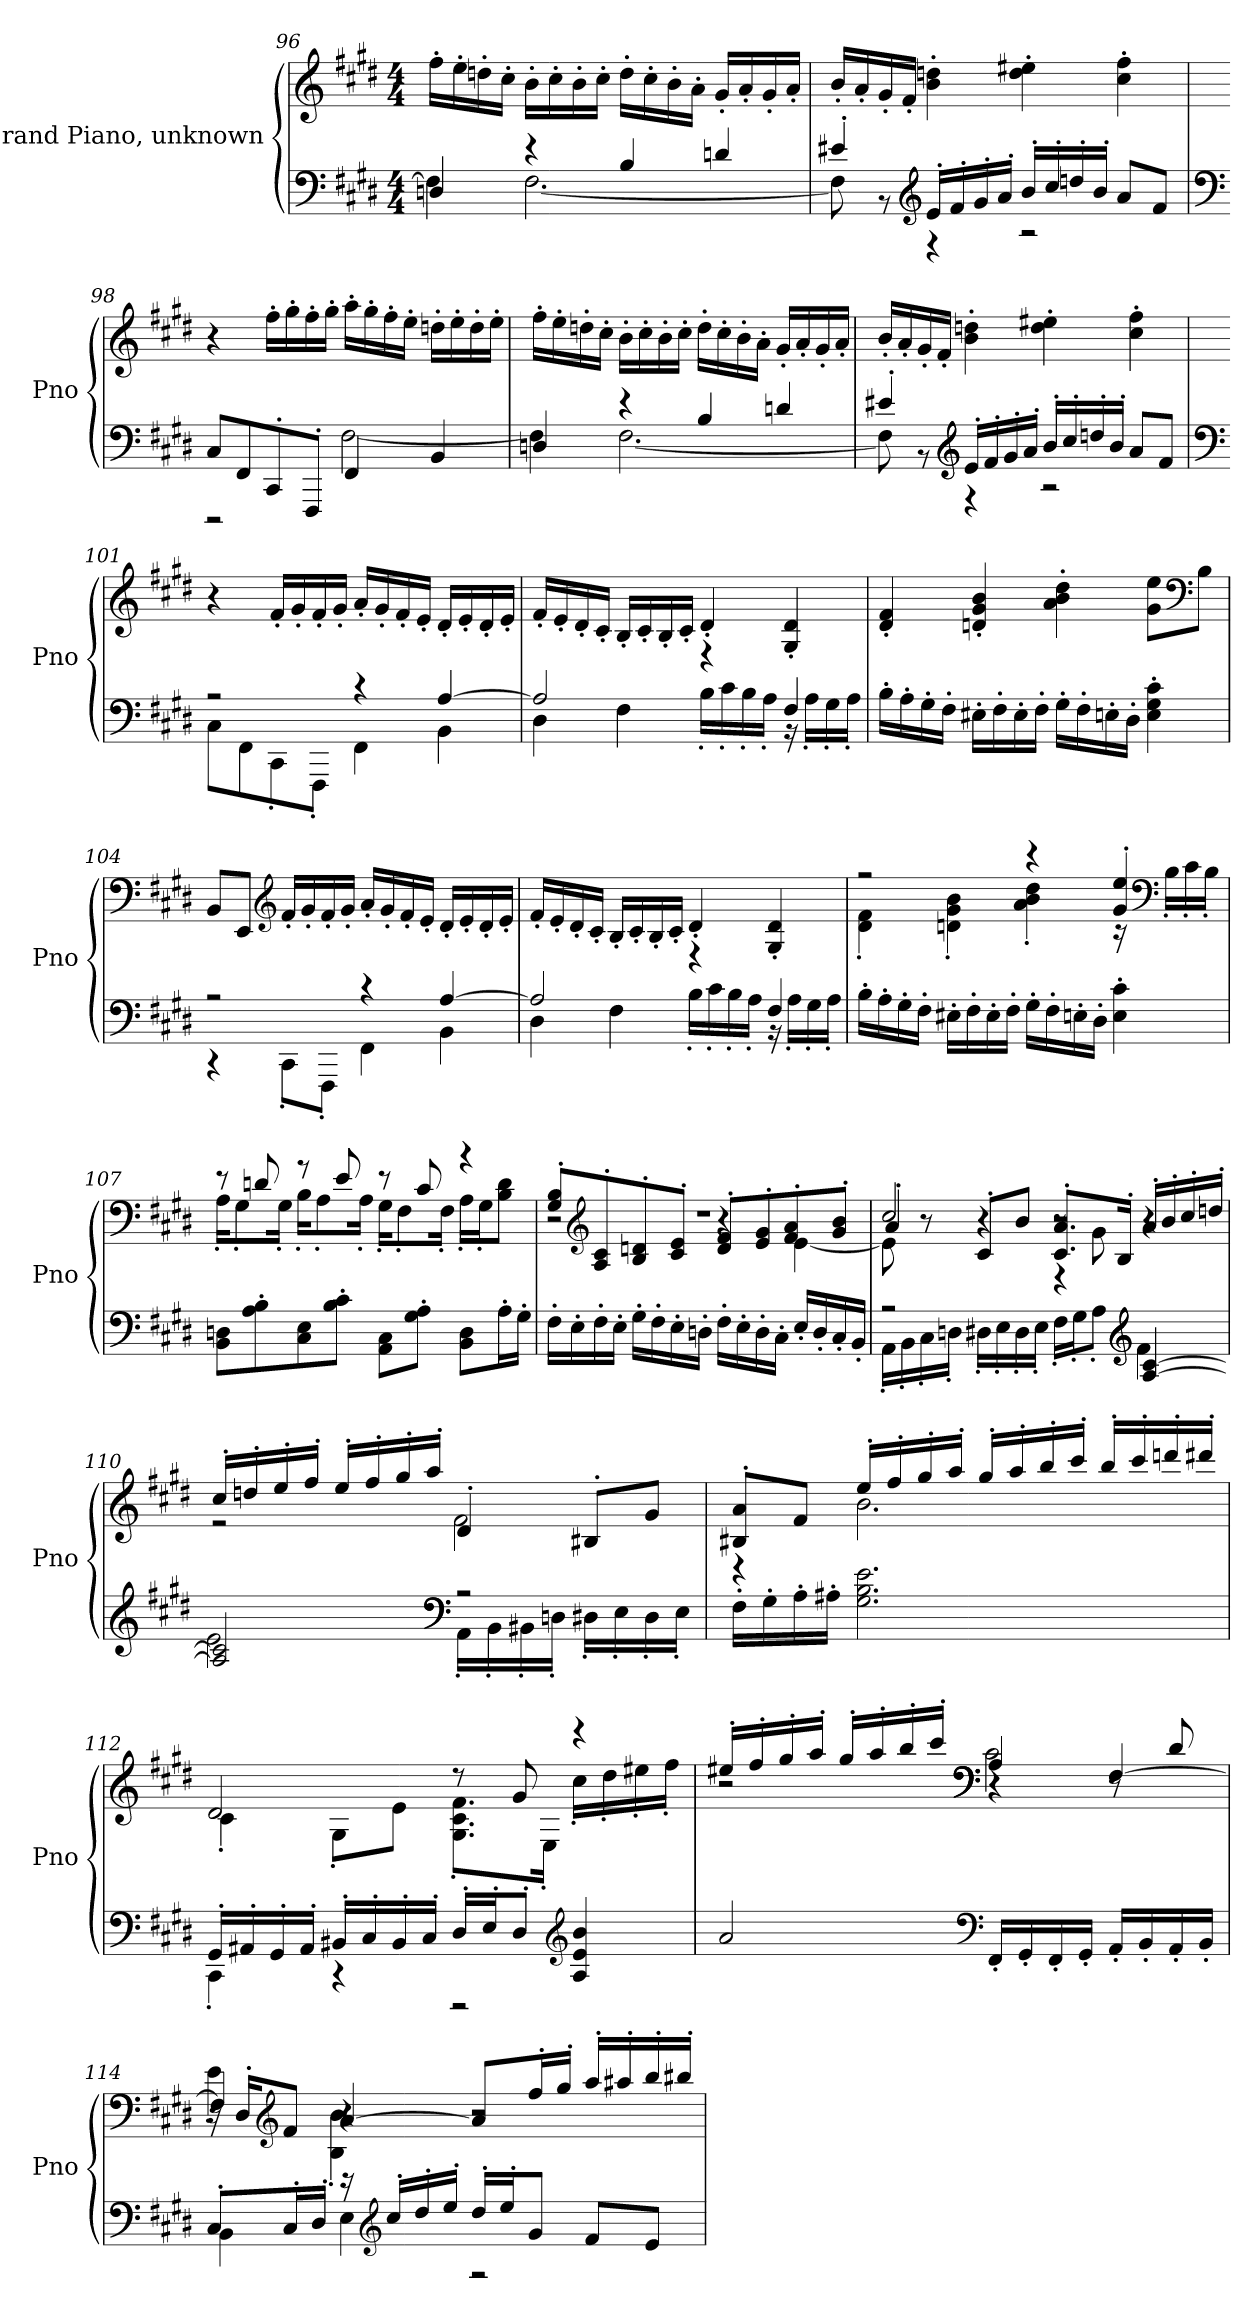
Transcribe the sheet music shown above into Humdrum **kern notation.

**kern	**kern
*part1	*part1
*staff2	*staff1
*I"Grand Piano, unknown	*
*I'Pno	*
*clefF4	*clefG2
*k[f#c#g#d#]	*k[f#c#g#d#]
*M4/4	*M4/4
=96	=96
*^	*
4Dn/	4F#\]	16ff#'\LL
.	.	16ee'\
.	.	16ddn'\
.	.	16cc#'\JJ
4r	[2.F#\	16b'\LL
.	.	16cc#'\
.	.	16b'\
.	.	16cc#'\JJ
4B/	.	16dd'\LL
.	.	16cc#'\
.	.	16b'\
.	.	16a'\JJ
4dn/	.	16g#'/LL
.	.	16a'/
.	.	16g#'/
.	.	16a'/JJ
!!LO:LB:g=z
=97	=97	=97
4e#X'/	8F#\]	16b'/LL
.	.	16a'/
.	8r	16g#'/
.	.	16f#'/JJ
*clefG2	*	*
16e#'/LL	4r	4b\' 4ddn\'
16f#'/	.	.
16g#'/	.	.
16a'/JJ	.	.
16b'/LL	2r	4dd\' 4ee#X\'
16cc#'/	.	.
16ddn'/	.	.
16b'/JJ	.	.
8a/L	.	4cc#\' 4ff#\'
8f#/J	.	.
=98	=98	=98
*clefF4	*	*
8C#/L	2r	4r
8FF#/	.	.
8CC#'/	.	16ff#'\LL
.	.	16gg#'\
8FFF#'/J	.	16ff#'\
.	.	16gg#'\JJ
4FF#/	[2F#\	16aa'\LL
.	.	16gg#'\
.	.	16ff#'\
.	.	16ee'\JJ
4BB/	.	16ddn'\LL
.	.	16ee'\
.	.	16dd'\
.	.	16ee'\JJ
!!LO:LB:g=z
=99	=99	=99
4Dn/	4F#\]	16ff#'\LL
.	.	16ee'\
.	.	16ddn'\
.	.	16cc#'\JJ
4r	[2.F#\	16b'\LL
.	.	16cc#'\
.	.	16b'\
.	.	16cc#'\JJ
4B/	.	16dd'\LL
.	.	16cc#'\
.	.	16b'\
.	.	16a'\JJ
4dn/	.	16g#'/LL
.	.	16a'/
.	.	16g#'/
.	.	16a'/JJ
=100	=100	=100
4e#X'/	8F#\]	16b'/LL
.	.	16a'/
.	8r	16g#'/
.	.	16f#'/JJ
*clefG2	*	*
16e#'/LL	4r	4b\' 4ddn\'
16f#'/	.	.
16g#'/	.	.
16a'/JJ	.	.
16b'/LL	2r	4dd\' 4ee#X\'
16cc#'/	.	.
16ddn'/	.	.
16b'/JJ	.	.
8a/L	.	4cc#\' 4ff#\'
8f#/J	.	.
!!LO:PB:g=z
=101	=101	=101
*clefF4	*	*
2r	8C#\L	4r
.	8FF#\	.
.	8CC#'\	16f#'/LL
.	.	16g#'/
.	8FFF#'\J	16f#'/
.	.	16g#'/JJ
4r	4FF#\	16a'/LL
.	.	16g#'/
.	.	16f#'/
.	.	16e'/JJ
[4A/	4BB\	16d#'/LL
.	.	16e'/
.	.	16d#'/
.	.	16e'/JJ
=102	=102	=102
2A/]	4D#\	16f#'/LL
.	.	16e'/
.	.	16d#'/
.	.	16c#'/JJ
.	4F#\	16B'/LL
.	.	16c#'/
.	.	16B'/
.	.	16c#'/JJ
4r	16B'\LL	4d#'/
.	16c#'\	.
.	16B'\	.
.	16A'\JJ	.
4F#/	16r	4G#/' 4d#/'
.	16A'\LL	.
.	16G#'\	.
.	16A'\JJ	.
*v	*v	*
!!LO:LB:g=z
=103	=103
16B'\LL	4d#/' 4f#/'
16A'\	.
16G#'\	.
16F#'\JJ	.
16E#X'\LL	4dn/' 4g#/' 4b/'
16F#'\	.
16E#'\	.
16F#'\JJ	.
16G#'\LL	4a\' 4b\' 4dd#\'
16F#'\	.
16En'\	.
16D#'\JJ	.
4E\' 4G#\' 4c#\'	8g#\ 8ee\L
*	*clefF4
.	8B\J
=104	=104
*^	*
2r	4r	8BB/L
.	.	8EE/J
*	*	*clefG2
.	8CC#'\L	16f#'/LL
.	.	16g#'/
.	8FFF#'\J	16f#'/
.	.	16g#'/JJ
4r	4FF#\	16a'/LL
.	.	16g#'/
.	.	16f#'/
.	.	16e'/JJ
[4A/	4BB\	16d#'/LL
.	.	16e'/
.	.	16d#'/
.	.	16e'/JJ
!!LO:LB:g=z
=105	=105	=105
2A/]	4D#\	16f#'/LL
.	.	16e'/
.	.	16d#'/
.	.	16c#'/JJ
.	4F#\	16B'/LL
.	.	16c#'/
.	.	16B'/
.	.	16c#'/JJ
4r	16B'\LL	4d#'/
.	16c#'\	.
.	16B'\	.
.	16A'\JJ	.
4F#/	16r	4G#/' 4d#/'
.	16A'\LL	.
.	16G#'\	.
.	16A'\JJ	.
*v	*v	*
=106	=106
*	*^
16B'\LL	2r	4d#\' 4f#\'
16A'\	.	.
16G#'\	.	.
16F#'\JJ	.	.
16E#X'\LL	.	4dn\' 4g#\' 4b\'
16F#'\	.	.
16E#'\	.	.
16F#'\JJ	.	.
16G#'\LL	4r	4a\' 4b\' 4dd#\'
16F#'\	.	.
16En'\	.	.
16D#'\JJ	.	.
4E\' 4c#\'	4g#/' 4ee/'	16r
*	*clefF4	*
.	.	16B'\LL
.	.	16c#'\
.	.	16B'\JJ
!!LO:LB:g=z	!!
=107	=107	=107
8BB\ 8Dn\L	8r	16A'\KL
.	.	8G#'\
8A\' 8B\'	8dn/	.
.	.	16G#'\Jk
8C#\ 8E\	8r	16B'\KL
.	.	8A'\
8B\' 8c#\'J	8e/	.
.	.	16A'\Jk
8AA\ 8C#\L	8r	16G#'\KL
.	.	8F#'\
8G#\' 8A\'J	8c#/	.
.	.	16F#'\Jk
8BB\ 8D\L	4r	16A'\LL
.	.	16G#'\J
16A'\L	.	8B\ 8d\J
16G#'\JJ	.	.
=108	=108	=108
*	*	*^
16F#'\LL	1r	2r	8G#/' 8B/'L
16E'\	.	.	.
*	*clefG2	*	*
16F#'\	.	.	8A/' 8c#/'
16E'\JJ	.	.	.
16G#'\LL	.	.	8B/' 8dn/'
16F#'\	.	.	.
16E'\	.	.	8c#/' 8e/'J
16Dn'\JJ	.	.	.
16F#'\LL	.	4r	8d/' 8f#/'L
16E'\	.	.	.
16D'\	.	.	8e/' 8g#/'
16C#'\JJ	.	.	.
16E'/LL	.	[4e\	8f#/' 8a/'
16D'/	.	.	.
16C#'/	.	.	8g#/' 8b/'J
16BB'/JJ	.	.	.
!!LO:LB:g=z	!!	!!
=109	=109	=109	=109
*^	*	*	*
2r	16AA'\LL	2cc#/	8e\]	4a'/
.	16BB'\	.	.	.
.	16C#'\	.	8r	.
.	16Dn'\JJ	.	.	.
.	16D#X'\LL	.	4r	8c#'/L
.	16E'\	.	.	.
.	16D#'\	.	.	8b/J
.	16E'\JJ	.	.	.
4r	16F#'\LL	2r	8r	8.c#/' 8.a/'L
.	16G#'\J	.	.	.
.	8A'\J	.	8g#\	.
.	.	.	.	16B'/Jk
*clefG2	*	*	*	*
[4A/ [4c#/	4f#\	.	4r	16a'/LL
.	.	.	.	16b'/
.	.	.	.	16cc#'/
.	.	.	.	16ddn'/JJ
*	*	*	*v	*v
=110	=110	=110	=110
2A/] 2c#/]	2e\	16cc#'/LL	2r
.	.	16ddn'/	.
.	.	16ee'/	.
.	.	16ff#'/JJ	.
.	.	16ee'/LL	.
.	.	16ff#'/	.
.	.	16gg#'/	.
.	.	16aa'/JJ	.
*clefF4	*	*	*
2r	16AA'\LL	4d#'/	2f#\
.	16BB'\	.	.
.	16BB#X'\	.	.
.	16Dn'\JJ	.	.
.	16D#X'\LL	8B#X'/L	.
.	16E'\	.	.
.	16D#'\	8g#/J	.
.	16E'\JJ	.	.
*v	*v	*	*
!!LO:LB:g=z	!!
=111	=111	=111
16F#'\LL	8B#X/' 8a/'L	4r
16G#'\	.	.
16A'\	8f#/J	.
16A#X'\JJ	.	.
2.G#\ 2.B\ 2.e\	16ee'/LL	2.b\
.	16ff#'/	.
.	16gg#'/	.
.	16aa'/JJ	.
.	16gg#'/LL	.
.	16aa'/	.
.	16bb'/	.
.	16ccc#'/JJ	.
.	16bb'/LL	.
.	16ccc#'/	.
.	16dddn'/	.
.	16ddd#X'/JJ	.
=112	=112	=112
*^	*	*
16GG#'/LL	4CC#'\	2d#/	4c#'\
16AA#X'/	.	.	.
16GG#'/	.	.	.
16AA#'/JJ	.	.	.
16BB#X'/LL	4r	.	8G#'\L
16C#'/	.	.	.
16BB#'/	.	.	8e\J
16C#'/JJ	.	.	.
16D#'/LL	2r	8r	8.G#\' 8.c#\' 8.f#\'L
16E'/J	.	.	.
8D#'/J	.	8g#/	.
.	.	.	16E'\Jk
*clefG2	*	*	*
4A/ 4e/ 4b/	.	4r	16cc#'\LL
.	.	.	16dd#'\
.	.	.	16ee#X'\
.	.	.	16ff#'\JJ
*v	*v	*	*
!!LO:PB:g=z
=113	=113	=113
*	*	*^
2a/	16ee#X'/LL	2r	2r
.	16ff#'/	.	.
.	16gg#'/	.	.
.	16aa'/JJ	.	.
.	16gg#'/LL	.	.
.	16aa'/	.	.
.	16bb'/	.	.
.	16ccc#'/JJ	.	.
*clefF4	*clefF4	*	*
16FF#'/LL	4A/	2c#\	4r
16GG#'/	.	.	.
16FF#'/	.	.	.
16GG#'/JJ	.	.	.
16AA'/LL	8r	.	[4F#/
16BB'/	.	.	.
16AA'/	8d#/	.	.
16BB'/JJ	.	.	.
=114	=114	=114	=114
*^	*	*	*
8C#'/L	4BB\	16r	4e'\	4F#/]
.	.	16D#'/KL	.	.
*	*	*clefG2	*	*
16C#'/L	.	8f#/J	.	.
16D#'/JJ	.	.	.	.
16r	4E\	[4a/	4B\' 4b\'	4r
*clefG2	*	*	*	*
16cc#'/LL	.	.	.	.
16dd#'/	.	.	.	.
16ee'/JJ	.	.	.	.
16dd#'/LL	2r	8a/L]	2r	2r
16ee'/J	.	.	.	.
8g#/J	.	16ff#'/L	.	.
.	.	16gg#'/JJ	.	.
8f#/L	.	16aa'/LL	.	.
.	.	16aa#X'/	.	.
8e/J	.	16bb'/	.	.
.	.	16bb#X'/JJ	.	.
*v	*v	*	*	*
*	*v	*v	*v
=	=
*-	*-
